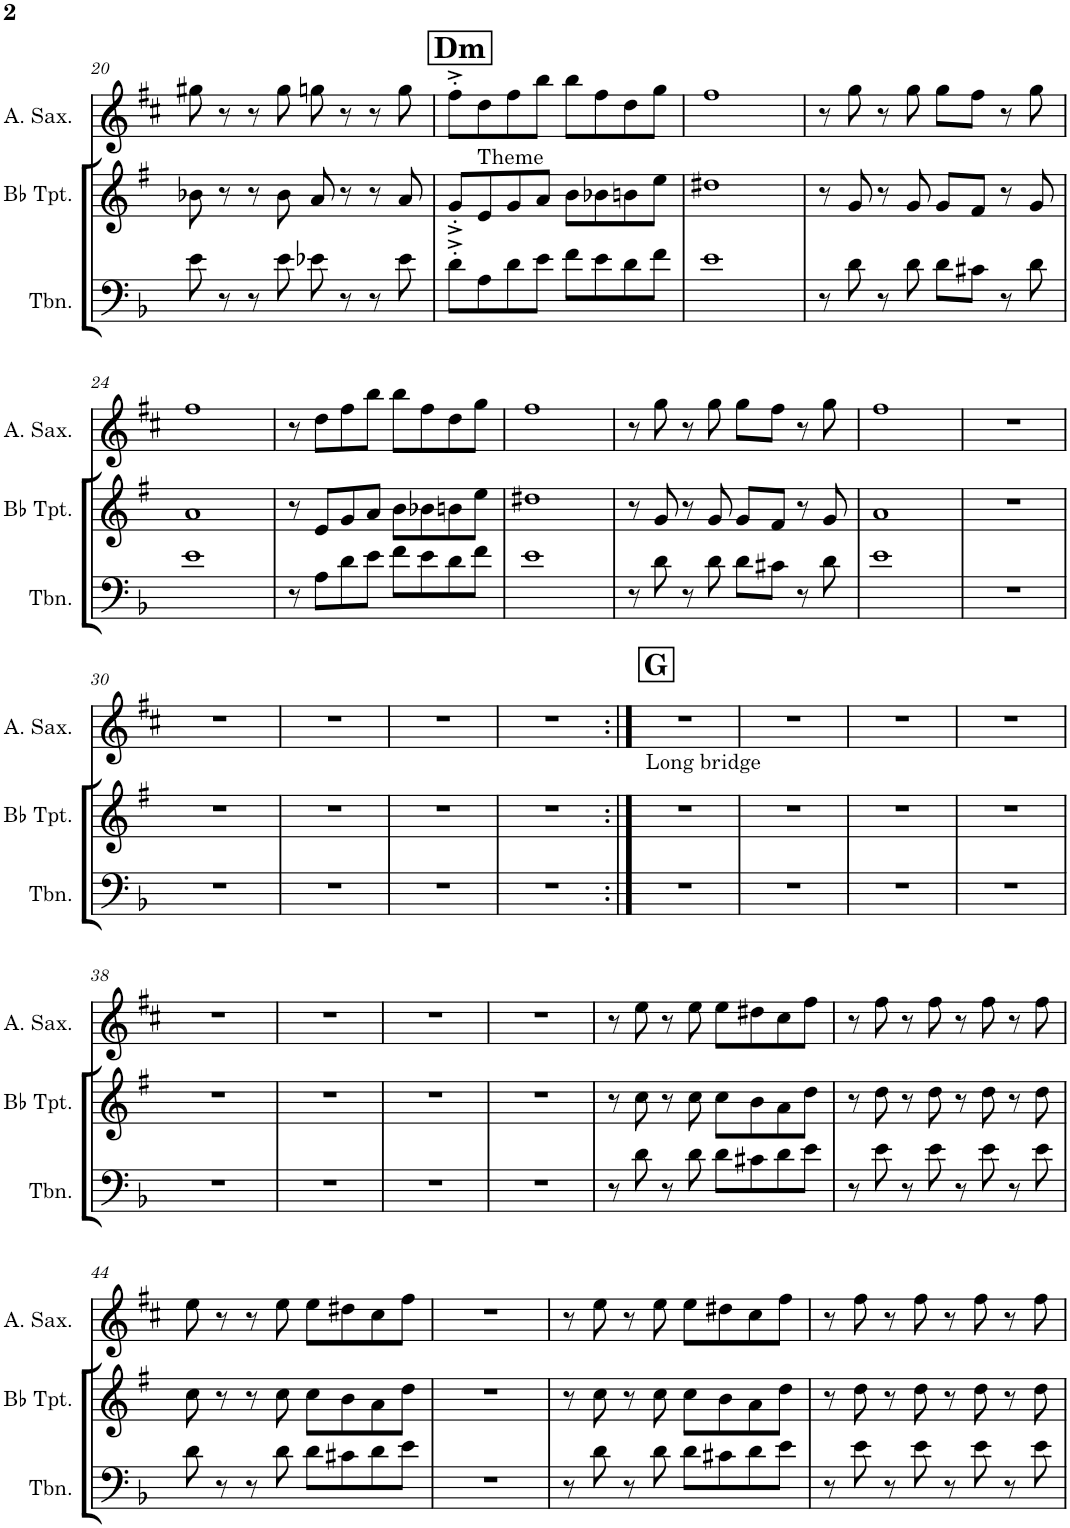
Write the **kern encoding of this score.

**kern	**kern	**kern
*part3	*part2	*part1
*staff3	*staff2	*staff1
*I"Trombone	*I"Bb Trumpet	*I"Alto Saxophone
*I'Tbn.	*I'Bb Tpt.	*I'A. Sax.
!!LO:PB:g=z
*clefF4	*clefG2	*clefG2
*	*Trd1c2	*Trd5c9
*k[b-]	*k[f#]	*k[f#c#]
*M4/4	*M4/4	*M4/4
=20	=20	=20
8e\	8b-X\	8gg#X\
8r	8r	8r
8r	8r	8r
8e\	8b-\	8gg#\
8e-X\	8a/	8ggn\
8r	8r	8r
8r	8r	8r
8e-\	8a/	8gg\
!!LO:REH:place=s1:a:B:cj:fs=14:t=Dm
=21	=21	=21
8d'^\L	8g'^/L	8ff#'^\L
!	!LO:TX:a:t=Theme	!
8A\	8e/	8dd\
8d\	8g/	8ff#\
8e\J	8a/J	8bb\J
8f\L	8b\L	8bb\L
8e\	8b-X\	8ff#\
8d\	8bn\	8dd\
8f\J	8ee\J	8gg\J
=22	=22	=22
1e	1dd#X	1ff#
=23	=23	=23
8r	8r	8r
8d\	8g/	8gg\
8r	8r	8r
8d\	8g/	8gg\
8d\L	8g/L	8gg\L
8c#X\J	8f#/J	8ff#\J
8r	8r	8r
8d\	8g/	8gg\
!!LO:LB:g=z
=24	=24	=24
1e	1a	1ff#
=25	=25	=25
8r	8r	8r
8A\L	8e/L	8dd\L
8d\	8g/	8ff#\
8e\J	8a/J	8bb\J
8f\L	8b\L	8bb\L
8e\	8b-X\	8ff#\
8d\	8bn\	8dd\
8f\J	8ee\J	8gg\J
=26	=26	=26
1e	1dd#X	1ff#
=27	=27	=27
8r	8r	8r
8d\	8g/	8gg\
8r	8r	8r
8d\	8g/	8gg\
8d\L	8g/L	8gg\L
8c#X\J	8f#/J	8ff#\J
8r	8r	8r
8d\	8g/	8gg\
=28	=28	=28
1e	1a	1ff#
=29	=29	=29
1r	1r	1r
!!LO:LB:g=z
=30	=30	=30
1r	1r	1r
=31	=31	=31
1r	1r	1r
=32	=32	=32
1r	1r	1r
=33	=33	=33
1r	1r	1r
!!LO:REH:place=s1:a:B:cj:fs=14:t=G
=34:|!	=34:|!	=34:|!
!	!LO:TX:a:t=Long bridge	!
1r	1r	1r
=35	=35	=35
1r	1r	1r
=36	=36	=36
1r	1r	1r
=37	=37	=37
1r	1r	1r
!!LO:LB:g=z
=38	=38	=38
1r	1r	1r
=39	=39	=39
1r	1r	1r
=40	=40	=40
1r	1r	1r
=41	=41	=41
1r	1r	1r
=42	=42	=42
8r	8r	8r
8d\	8cc\	8ee\
8r	8r	8r
8d\	8cc\	8ee\
8d\L	8cc\L	8ee\L
8c#X\	8b\	8dd#X\
8d\	8a\	8cc#\
8e\J	8dd\J	8ff#\J
=43	=43	=43
8r	8r	8r
8e\	8dd\	8ff#\
8r	8r	8r
8e\	8dd\	8ff#\
8r	8r	8r
8e\	8dd\	8ff#\
8r	8r	8r
8e\	8dd\	8ff#\
!!LO:LB:g=z
=44	=44	=44
8d\	8cc\	8ee\
8r	8r	8r
8r	8r	8r
8d\	8cc\	8ee\
8d\L	8cc\L	8ee\L
8c#X\	8b\	8dd#X\
8d\	8a\	8cc#\
8e\J	8dd\J	8ff#\J
=45	=45	=45
1r	1r	1r
=46	=46	=46
8r	8r	8r
8d\	8cc\	8ee\
8r	8r	8r
8d\	8cc\	8ee\
8d\L	8cc\L	8ee\L
8c#X\	8b\	8dd#X\
8d\	8a\	8cc#\
8e\J	8dd\J	8ff#\J
=47	=47	=47
8r	8r	8r
8e\	8dd\	8ff#\
8r	8r	8r
8e\	8dd\	8ff#\
8r	8r	8r
8e\	8dd\	8ff#\
8r	8r	8r
8e\	8dd\	8ff#\
=	=	=
*-	*-	*-
